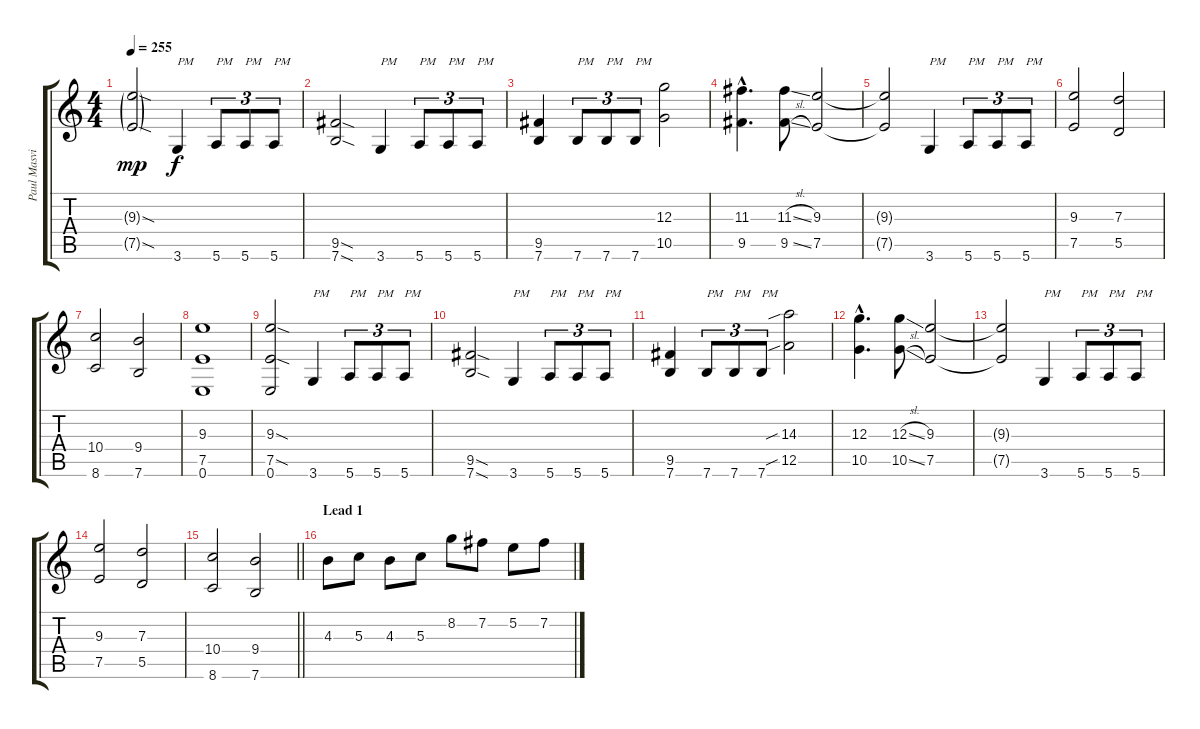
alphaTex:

\track ("Paul Masvidal - Guitar" "Paul Masvi") {instrument distortionguitar}
\staff {score tabs}
\tuning (E4 B3 G3 D3 A2 E2) {hide}
\ts (4 4)
\tempo 255
\clef g2
\ks c
(9.3{sod g} 7.5{sod g}).2{dy mp} 3.6.4{txt "PM" dy f} 5.6.8{tu (3 2) txt "PM"} 5.6.8{tu (3 2) txt "PM"} 5.6.8{tu (3 2) txt "PM"} |
(9.5{sod} 7.6{sod}).2 3.6.4{txt "PM"} 5.6.8{tu (3 2) txt "PM"} 5.6.8{tu (3 2) txt "PM"} 5.6.8{tu (3 2) txt "PM"} |
(9.5 7.6).4 7.6.8{tu (3 2) txt "PM"} 7.6.8{tu (3 2) txt "PM"} 7.6.8{tu (3 2) txt "PM"} (12.3 10.5).2 |
(11.3{hac} 9.5{hac}).4{d} (11.3{sl} 9.5{sl}).8 (9.3 7.5).2 |
(9.3{t} 7.5{t}).2 3.6.4{txt "PM"} 5.6.8{tu (3 2) txt "PM"} 5.6.8{tu (3 2) txt "PM"} 5.6.8{tu (3 2) txt "PM"} |
(9.3 7.5).2 (7.3 5.5).2 |
(10.4 8.6).2 (9.4 7.6).2 |
(9.3 7.5 0.6).1 |
(9.3{sod} 7.5{sod} 0.6).2 3.6.4{txt "PM"} 5.6.8{tu (3 2) txt "PM"} 5.6.8{tu (3 2) txt "PM"} 5.6.8{tu (3 2) txt "PM"} |
(9.5{sod} 7.6{sod}).2 3.6.4{txt "PM"} 5.6.8{tu (3 2) txt "PM"} 5.6.8{tu (3 2) txt "PM"} 5.6.8{tu (3 2) txt "PM"} |
(9.5 7.6).4 7.6.8{tu (3 2) txt "PM"} 7.6.8{tu (3 2) txt "PM"} 7.6.8{tu (3 2) txt "PM"} (14.3{sib} 12.5{sib}).2 |
(12.3{hac} 10.5{hac}).4{d} (12.3{sl} 10.5{sl}).8 (9.3 7.5).2 |
(9.3{t} 7.5{t}).2 3.6.4{txt "PM"} 5.6.8{tu (3 2) txt "PM"} 5.6.8{tu (3 2) txt "PM"} 5.6.8{tu (3 2) txt "PM"} |
(9.3 7.5).2 (7.3 5.5).2 |
\barLineRight lightlight
(10.4 8.6).2 (9.4 7.6).2 |
\section ("" "Lead 1")
4.3.8 5.3.8 4.3.8 5.3.8 8.2.8 7.2.8 5.2.8 7.2.8
